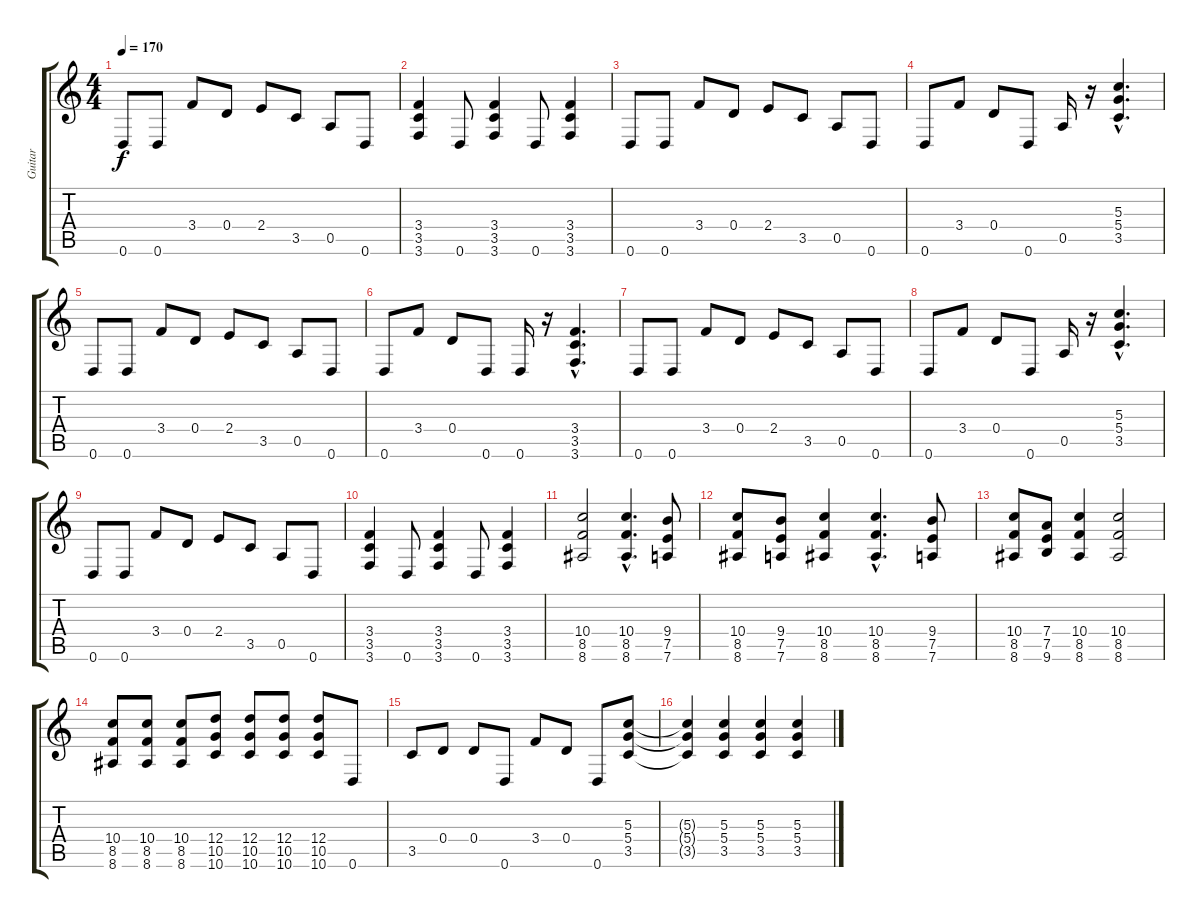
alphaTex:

\track ("Guitar" "Guitar") {instrument overdrivenguitar}
\staff {score tabs}
\tuning (E4 B3 G3 D3 A2 D2) {hide}
\ts (4 4)
\tempo 170
\clef g2
\ks c
0.6.8{dy f} 0.6.8 3.4.8 0.4.8 2.4.8 3.5.8 0.5.8 0.6.8 |
(3.4 3.5 3.6).4 0.6.8 (3.4 3.5 3.6).4 0.6.8 (3.4 3.5 3.6).4 |
0.6.8 0.6.8 3.4.8 0.4.8 2.4.8 3.5.8 0.5.8 0.6.8 |
0.6.8 3.4.8 0.4.8 0.6.8 0.5.16 r.16 (5.3{hac} 5.4{hac} 3.5{hac}).4{d} |
0.6.8 0.6.8 3.4.8 0.4.8 2.4.8 3.5.8 0.5.8 0.6.8 |
0.6.8 3.4.8 0.4.8 0.6.8 0.6.16 r.16 (3.4{hac} 3.5{hac} 3.6{hac}).4{d} |
0.6.8 0.6.8 3.4.8 0.4.8 2.4.8 3.5.8 0.5.8 0.6.8 |
0.6.8 3.4.8 0.4.8 0.6.8 0.5.16 r.16 (5.3{hac} 5.4{hac} 3.5{hac}).4{d} |
0.6.8 0.6.8 3.4.8 0.4.8 2.4.8 3.5.8 0.5.8 0.6.8 |
(3.4 3.5 3.6).4 0.6.8 (3.4 3.5 3.6).4 0.6.8 (3.4 3.5 3.6).4 |
(10.4 8.5 8.6).2 (10.4{hac} 8.5{hac} 8.6{hac}).4{d} (9.4 7.5 7.6).8 |
(10.4 8.5 8.6).8 (9.4 7.5 7.6).8 (10.4 8.5 8.6).4 (10.4{hac} 8.5{hac} 8.6{hac}).4{d} (9.4 7.5 7.6).8 |
(10.4 8.5 8.6).8 (7.4 7.5 9.6).8 (10.4 8.5 8.6).4 (10.4 8.5 8.6).2 |
(10.4 8.5 8.6).8 (10.4 8.5 8.6).8 (10.4 8.5 8.6).8 (12.4 10.5 10.6).8 (12.4 10.5 10.6).8 (12.4 10.5 10.6).8 (12.4 10.5 10.6).8 0.6.8 |
3.5.8 0.4.8 0.4.8 0.6.8 3.4.8 0.4.8 0.6.8 (5.3 5.4 3.5).8 |
(5.3{t} 5.4{t} 3.5{t}).4 (5.3 5.4 3.5).4 (5.3 5.4 3.5).4 (5.3 5.4 3.5).4
